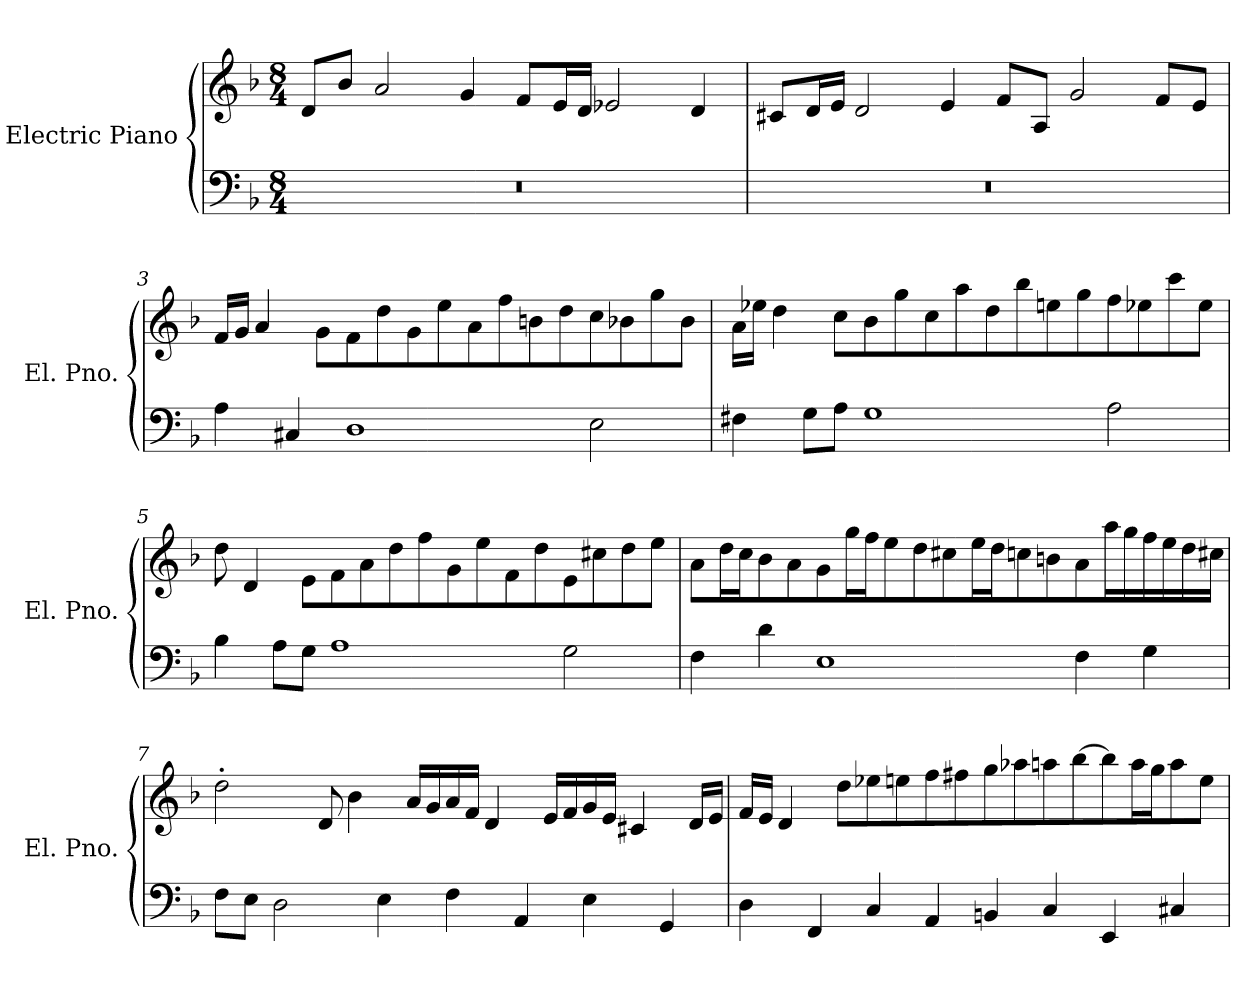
**kern	**kern
*part1	*part1
*staff2	*staff1
*I"Electric Piano	*
*I'El. Pno.	*
*clefF4	*clefG2
*k[b-]	*k[b-]
*M8/4	*M8/4
*MM100	*MM100
=1	=1
0r	8d/L
.	8b-/J
.	2a/
.	4g/
.	8f/L
.	16e/L
.	16d/JJ
.	2e-X/
.	4d/
=2	=2
0r	8c#X/L
.	16d/L
.	16e/JJ
.	2d/
.	4e/
.	8f/L
.	8A/J
.	2g/
.	8f/L
.	8e/J
=3	=3
4A\	16f/LL
.	16g/JJ
.	4a/
4C#X/	.
.	8g\L
1D	8f\
.	8dd\
.	8g\
.	8ee\
.	8a\
.	8ff\
.	8bn\
.	8dd\
2E\	8cc\
.	8b-X\
.	8gg\
.	8b-\J
!!LO:LB:g=z
=4	=4
4F#X\	16a\LL
.	16ee-X\JJ
.	4dd\
8G\L	.
8A\J	8cc\L
1G	8b-\
.	8gg\
.	8cc\
.	8aa\
.	8dd\
.	8bb-\
.	8een\
.	8gg\
2A\	8ff\
.	8ee-X\
.	8ccc\
.	8ee-\J
=5	=5
4B-\	8dd\
.	4d/
8A\L	.
8G\J	8e\L
1A	8f\
.	8a\
.	8dd\
.	8ff\
.	8g\
.	8ee\
.	8f\
.	8dd\
2G\	8e\
.	8cc#X\
.	8dd\
.	8ee\J
!!LO:LB:g=z
=6	=6
4F\	8a\L
.	16dd\L
.	16cc\J
4d\	8b-\
.	8a\
1E	8g\
.	16gg\L
.	16ff\J
.	8ee\
.	8dd\
.	8cc#X\
.	16ee\L
.	16dd\J
.	8ccn\
.	8bn\
4F\	8a\
.	16aa\L
.	16gg\
4G\	16ff\
.	16ee\
.	16dd\
.	16cc#X\JJ
=7	=7
8F\L	2dd'\
8E\J	.
2D\	.
.	8d/
.	4b-\
4E\	.
.	16a/LL
.	16g/
4F\	16a/
.	16f/JJ
.	4d/
4AA/	.
.	16e/LL
.	16f/
4E\	16g/
.	16e/JJ
.	4c#X/
4GG/	.
.	16d/LL
.	16e/JJ
!!LO:LB:g=z
=8	=8
4D\	16f/LL
.	16e/JJ
.	4d/
4FF/	.
.	8dd\L
4C/	8ee-X\
.	8een\
4AA/	8ff\
.	8ff#X\
4BBn/	8gg\
.	8aa-X\
4C/	8aan\
.	[8bb-\
4EE/	8bb-\]
.	16aa\L
.	16gg\J
4C#X/	8aa\
.	8ee\J
=	=
*-	*-
